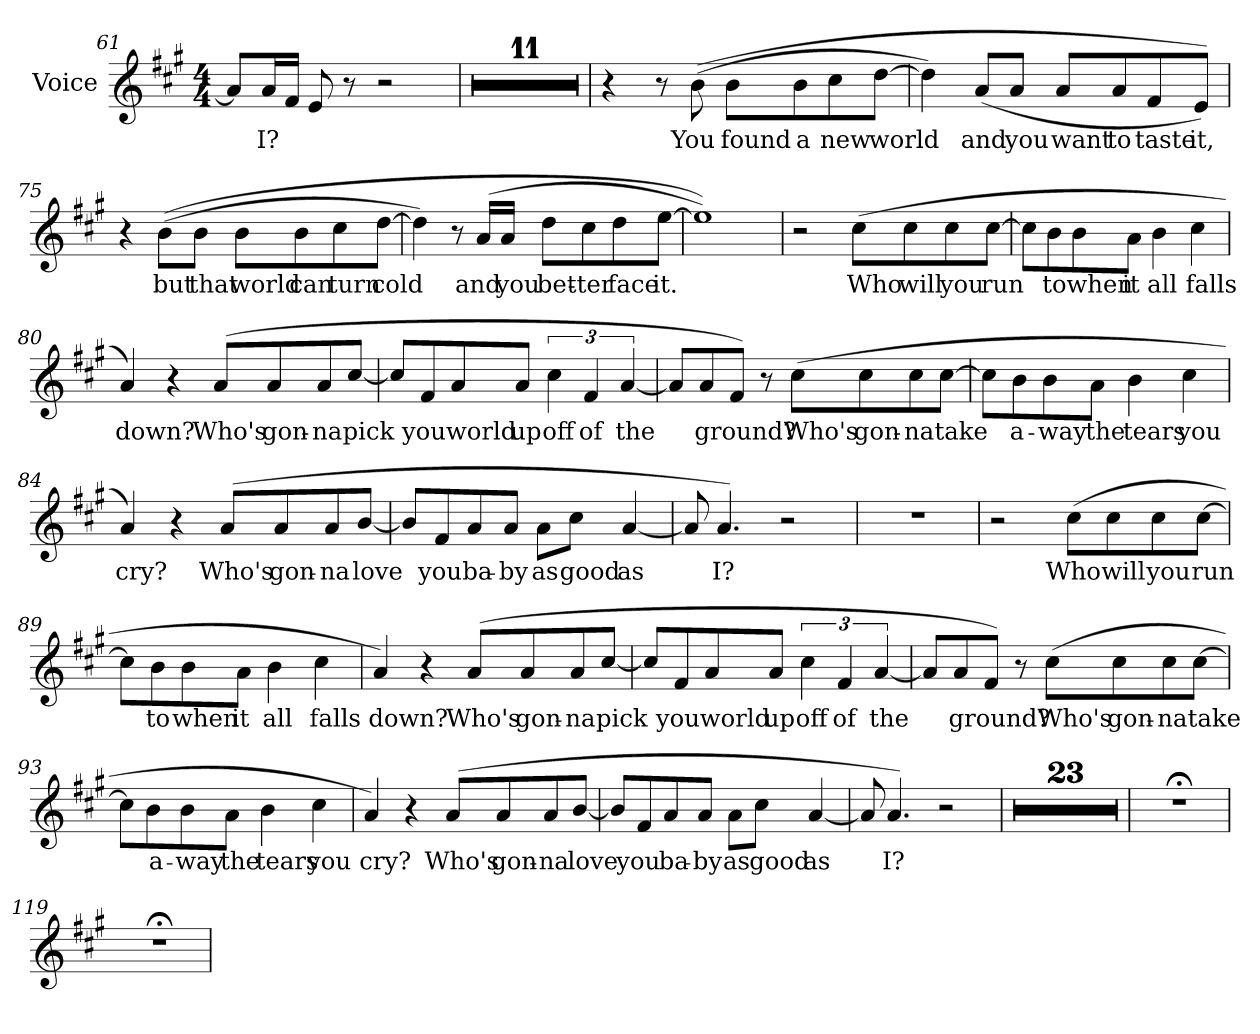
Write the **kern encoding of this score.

**kern	**text
*part1	*part1
*staff1	*staff1
*I"Voice	*
*I'Voice	*
!!LO:PB:g=z
*clefG2	*
*k[f#c#g#]	*
*A:	*
*M4/4	*
=61	=61
8a/L]	.
!	!LO:LY:b
16a/L	I?
16f#/JJ	.
8e/	.
8r	.
2r	.
!!LO:LB:g=z
=62	=62
1r	.
=63	=63
1r	.
=64	=64
1r	.
=65	=65
1r	.
=66	=66
1r	.
=67	=67
1r	.
=68	=68
1r	.
=69	=69
1r	.
=70	=70
1r	.
=71	=71
1r	.
!!LO:LB:g=z
=72	=72
1r	.
=73	=73
4r	.
8r	.
!	!LO:LY:b
(>(>8b\	You
!	!LO:LY:b
8b\L	found
!	!LO:LY:b
8b\	a
!	!LO:LY:b
8cc#\	new
!	!LO:LY:b
[8dd\J	world
=74	=74
4dd\])	.
!	!LO:LY:b
(<8a/L	and
!	!LO:LY:b
8a/J	you
!	!LO:LY:b
8a/L	want
!	!LO:LY:b
8a/	to
!	!LO:LY:b
8f#/	taste
!	!LO:LY:b
8e/J))	it,
!!LO:PB:g=z
=75	=75
4r	.
!	!LO:LY:b
(>(>8b\L	but
!	!LO:LY:b
8b\J	that
!	!LO:LY:b
8b\L	world
!	!LO:LY:b
8b\	can
!	!LO:LY:b
8cc#\	turn
!	!LO:LY:b
[8dd\J	cold
=76	=76
4dd\])	.
8r	.
!	!LO:LY:b
(>16a/LL	and
!	!LO:LY:b
16a/JJ	you
!	!LO:LY:b
8dd\L	bet-
!	!LO:LY:b
8cc#\	-ter
!	!LO:LY:b
8dd\	face
!	!LO:LY:b
[8ee\J	it.
=77	=77
1ee]))	.
!!LO:LB:g=z
=78	=78
2r	.
!	!LO:LY:b
(>8cc#\L	Who
!	!LO:LY:b
8cc#\	will
!	!LO:LY:b
8cc#\	you
!	!LO:LY:b
[8cc#\J	run
=79	=79
8cc#\L]	.
!	!LO:LY:b
8b\	to
!	!LO:LY:b
8b\	when
!	!LO:LY:b
8a\J	it
!	!LO:LY:b
4b\	all
!	!LO:LY:b
4cc#\	falls
=80	=80
!	!LO:LY:b
4a/)	down?
4r	.
!	!LO:LY:b
(>8a/L	Who's
!	!LO:LY:b
8a/	gon-
!	!LO:LY:b
8a/	-na
!	!LO:LY:b
[8cc#/J	pick
!!LO:LB:g=z
=81	=81
8cc#/L]	.
!	!LO:LY:b
8f#/	you
!	!LO:LY:b
8a/	world
!	!LO:LY:b
8a/J	up
!	!LO:LY:b
6cc#\	off
!	!LO:LY:b
6f#/	of
!	!LO:LY:b
[6a/	the
=82	=82
8a/L]	.
!	!LO:LY:b
8a/	ground?
8f#/J)	.
8r	.
!	!LO:LY:b
(>8cc#\L	Who's
!	!LO:LY:b
8cc#\	gon-
!	!LO:LY:b
8cc#\	-na
!	!LO:LY:b
[8cc#\J	take
=83	=83
8cc#\L]	.
!	!LO:LY:b
8b\	a-
!	!LO:LY:b
8b\	-way
!	!LO:LY:b
8a\J	the
!	!LO:LY:b
4b\	tears
!	!LO:LY:b
4cc#\	you
!!LO:LB:g=z
=84	=84
!	!LO:LY:b
4a/)	cry?
4r	.
!	!LO:LY:b
(>8a/L	Who's
!	!LO:LY:b
8a/	gon-
!	!LO:LY:b
8a/	-na
!	!LO:LY:b
[8b/J	love
=85	=85
8b/L]	.
!	!LO:LY:b
8f#/	you
!	!LO:LY:b
8a/	ba-
!	!LO:LY:b
8a/J	-by
!	!LO:LY:b
8a\L	as
!	!LO:LY:b
8cc#\J	good
!	!LO:LY:b
[4a/	as
=86	=86
8a/]	.
!	!LO:LY:b
4.a/)	I?
2r	.
=87	=87
1r	.
!!LO:LB:g=z
=88	=88
2r	.
!	!LO:LY:b
(>8cc#\L	Who
!	!LO:LY:b
8cc#\	will
!	!LO:LY:b
8cc#\	you
!	!LO:LY:b
[8cc#\J	run
=89	=89
8cc#\L]	.
!	!LO:LY:b
8b\	to
!	!LO:LY:b
8b\	when
!	!LO:LY:b
8a\J	it
!	!LO:LY:b
4b\	all
!	!LO:LY:b
4cc#\	falls
=90	=90
!	!LO:LY:b
4a/)	down?
4r	.
!	!LO:LY:b
(>8a/L	Who's
!	!LO:LY:b
8a/	gon-
!	!LO:LY:b
8a/	-na
!	!LO:LY:b
[8cc#/J	pick
!!LO:LB:g=z
=91	=91
8cc#/L]	.
!	!LO:LY:b
8f#/	you
!	!LO:LY:b
8a/	world
!	!LO:LY:b
8a/J	up
!	!LO:LY:b
6cc#\	off
!	!LO:LY:b
6f#/	of
!	!LO:LY:b
[6a/	the
=92	=92
8a/L]	.
!	!LO:LY:b
8a/	ground?
8f#/J)	.
8r	.
!	!LO:LY:b
(>8cc#\L	Who's
!	!LO:LY:b
8cc#\	gon-
!	!LO:LY:b
8cc#\	-na
!	!LO:LY:b
[8cc#\J	take
=93	=93
8cc#\L]	.
!	!LO:LY:b
8b\	a-
!	!LO:LY:b
8b\	-way
!	!LO:LY:b
8a\J	the
!	!LO:LY:b
4b\	tears
!	!LO:LY:b
4cc#\	you
!!LO:LB:g=z
=94	=94
!	!LO:LY:b
4a/)	cry?
4r	.
!	!LO:LY:b
(>8a/L	Who's
!	!LO:LY:b
8a/	gon-
!	!LO:LY:b
8a/	-na
!	!LO:LY:b
[8b/J	love
=95	=95
8b/L]	.
!	!LO:LY:b
8f#/	you
!	!LO:LY:b
8a/	ba-
!	!LO:LY:b
8a/J	-by
!	!LO:LY:b
8a\L	as
!	!LO:LY:b
8cc#\J	good
!	!LO:LY:b
[4a/	as
=96	=96
8a/]	.
!	!LO:LY:b
4.a/)	I?
2r	.
=97	=97
1r	.
=98	=98
1r	.
=99	=99
1r	.
!!LO:LB:g=z
=100	=100
1r	.
=101	=101
1r	.
=102	=102
1r	.
=103	=103
1r	.
=104	=104
1r	.
=105	=105
1r	.
=106	=106
1r	.
=107	=107
1r	.
=108	=108
1r	.
=109	=109
1r	.
!!LO:LB:g=z
=110	=110
1r	.
=111	=111
1r	.
=112	=112
1r	.
=113	=113
1r	.
=114	=114
1r	.
!!LO:LB:g=z
=115	=115
1r	.
=116	=116
1r	.
=117	=117
1r	.
=118	=118
1r	.
=119	=119
1r	.
=119X1	=119X1
1r;<	.
=119X2	=119X2
1r;<	.
=	=
*-	*-
